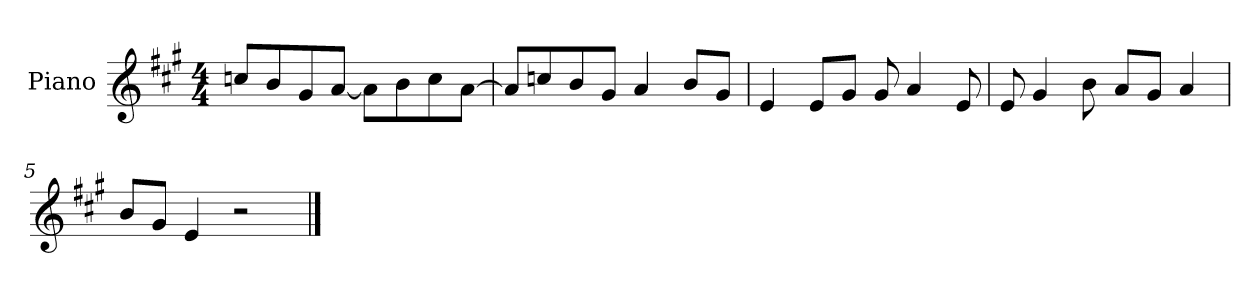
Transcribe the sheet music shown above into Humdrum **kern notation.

**kern
*part1
*staff1
*I"Piano
*I'P-no
*clefG2
*k[f#c#g#]
*M4/4
*MM90
=1
8ccn/L
8b/
8g#/
[8a/J
8a\L]
8b\
8cc\
[8a\J
=2
8a/L]
8ccn/
8b/
8g#/J
4a/
8b/L
8g#/J
=3
4e/
8e/L
8g#/J
8g#/
4a/
8e/
=4
8e/
4g#/
8b\
8a/L
8g#/J
4a/
=5
8b/L
8g#/J
4e/
2r
==
*-
